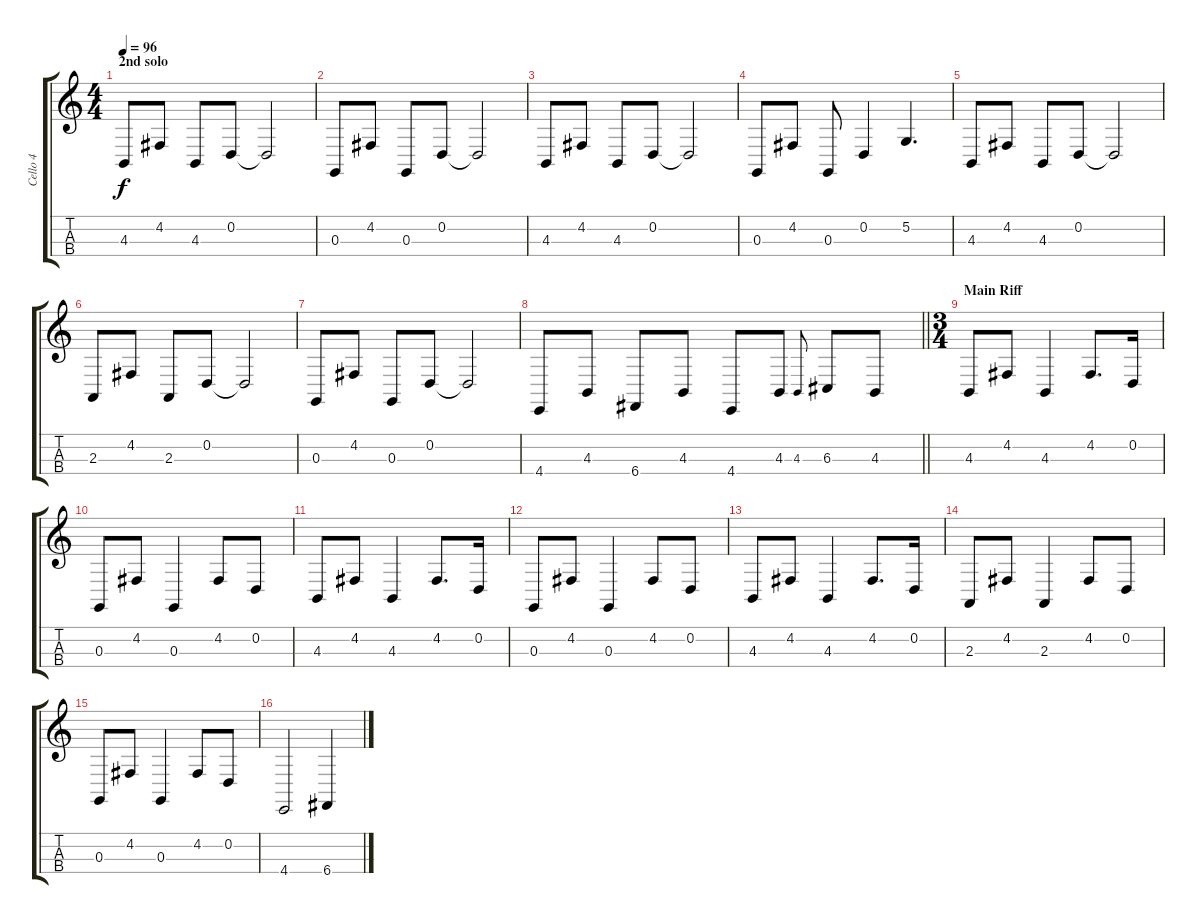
\track ("Cello 4" "Cello 4") {instrument cello}
\staff {score tabs}
\tuning (A3 D3 G2 C2) {hide}
\ts (4 4)
\section ("" "2nd solo")
\tempo 96
\clef g2
\ks c
4.3.8{dy f instrument pizzicatostrings} 4.2.8 4.3.8 0.2.8 0.2{t}.2 |
0.3.8 4.2.8 0.3.8 0.2.8 0.2{t}.2 |
4.3.8 4.2.8 4.3.8 0.2.8 0.2{t}.2 |
0.3.8 4.2.8 0.3.8 0.2.4 5.2.4{d} |
4.3.8 4.2.8 4.3.8 0.2.8 0.2{t}.2 |
2.3.8 4.2.8 2.3.8 0.2.8 0.2{t}.2 |
0.3.8 4.2.8 0.3.8 0.2.8 0.2{t}.2 |
\barLineRight lightlight
4.4.8 4.3.8 6.4.8 4.3.8 4.4.8 4.3.8 4.3.8{gr onbeat} 6.3.8 4.3.8 |
\ts (3 4)
\section ("" "Main Riff")
4.3.8 4.2.8 4.3.4 4.2.8{d} 0.2.16 |
0.3.8 4.2.8 0.3.4 4.2.8 0.2.8 |
4.3.8 4.2.8 4.3.4 4.2.8{d} 0.2.16 |
0.3.8 4.2.8 0.3.4 4.2.8 0.2.8 |
4.3.8 4.2.8 4.3.4 4.2.8{d} 0.2.16 |
2.3.8 4.2.8 2.3.4 4.2.8 0.2.8 |
0.3.8 4.2.8 0.3.4 4.2.8 0.2.8 |
4.4.2{instrument cello} 6.4.4
